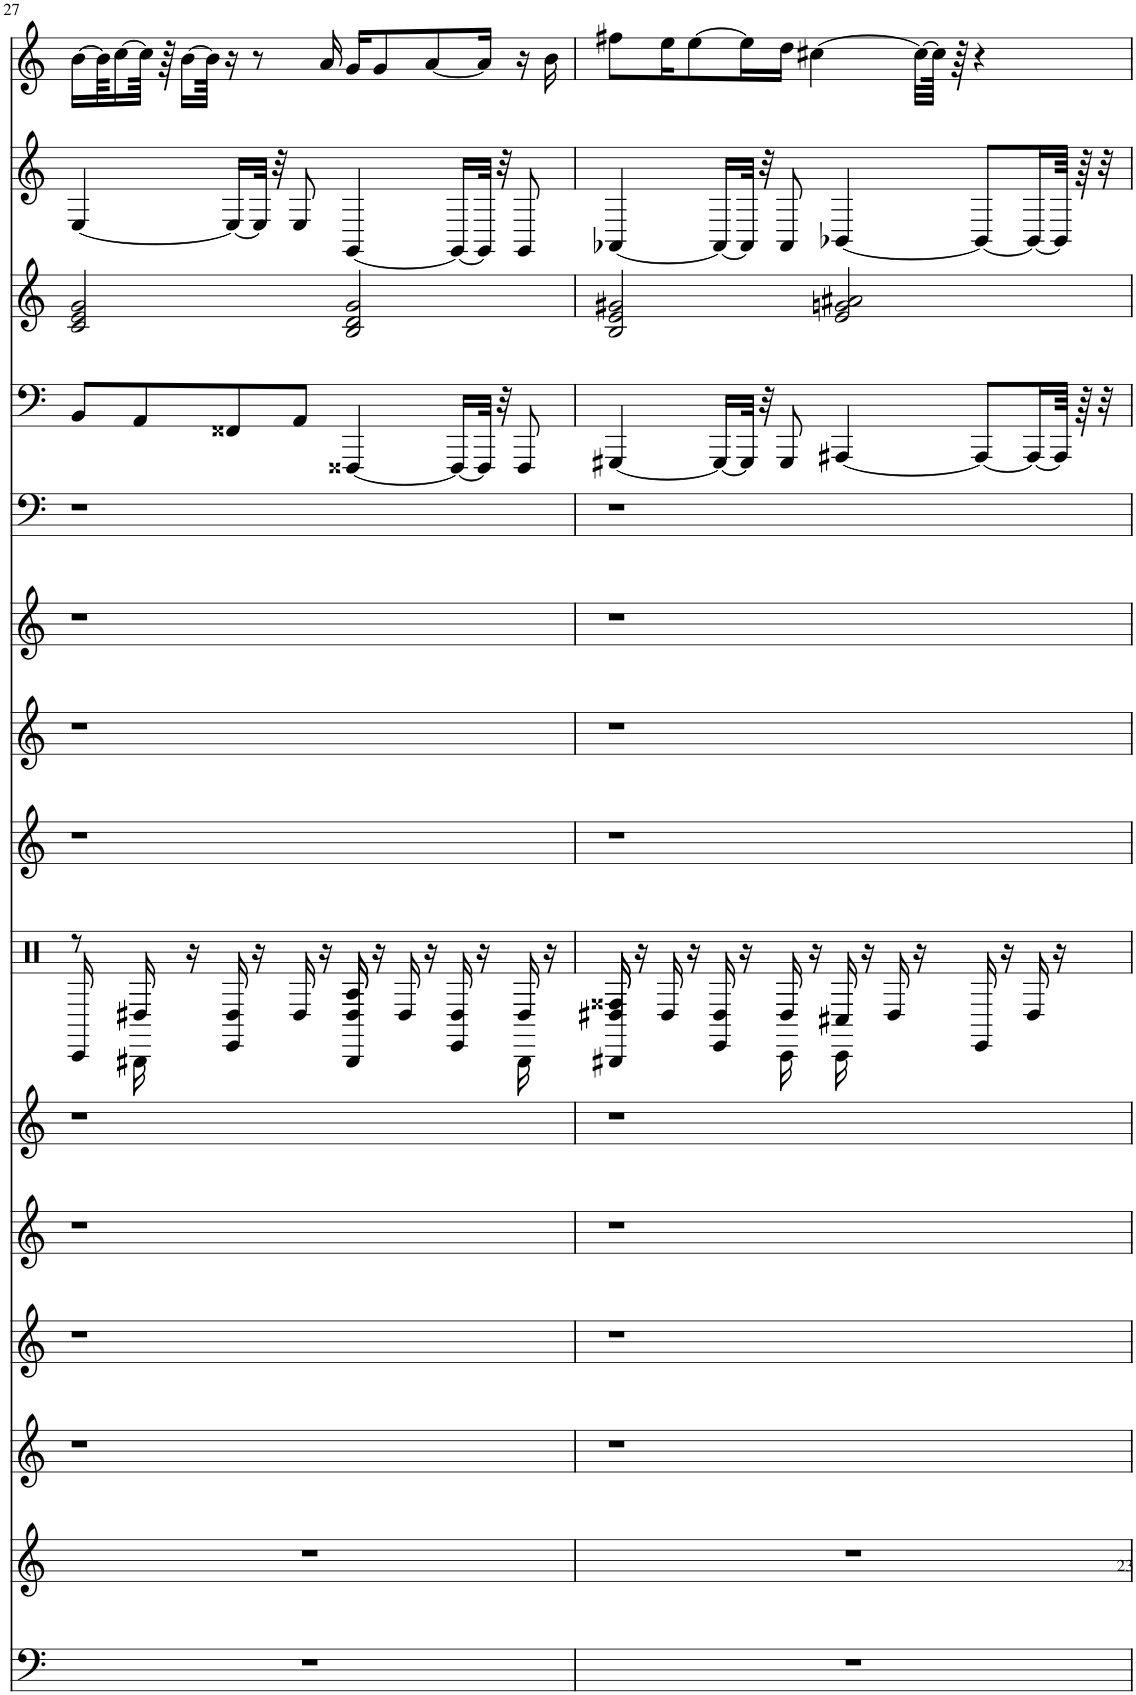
**kern	**kern	**kern	**kern	**kern	**kern	**kern	**kern	**kern	**kern	**kern	**kern	**kern	**kern	**kern
*part15	*part14	*part13	*part12	*part11	*part10	*part9	*part8	*part7	*part6	*part5	*part4	*part3	*part2	*part1
*staff15	*staff14	*staff13	*staff12	*staff11	*staff10	*staff9	*staff8	*staff7	*staff6	*staff5	*staff4	*staff3	*staff2	*staff1
*I"Solo LH	*I"Solo RH	*I"Saw Wave	*I"Solo Vox	*I"Piano	*I"Piano	*I"Drums	*I"Saw Wave	*I"Flute	*I"Clean Guitar	*I"Piano	*I"Fretless Bass	*I"Organ 1	*I"Distortion Guit	*I"Vocal
*	*	*	*	*I'Pno	*I'Pno	*	*	*I'Fl	*	*I'Pno	*	*	*	*I'V
!!LO:PB:g=z
*clefF4	*clefG2	*clefG2	*clefG2	*clefG2	*clefG2	*clefX	*clefG2	*clefG2	*clefG2	*clefF4	*clefF4	*clefG2	*clefG2	*clefG2
*k[]	*k[]	*k[]	*k[]	*k[]	*k[]	*k[]	*k[]	*k[]	*k[]	*k[]	*k[]	*k[]	*k[]	*k[]
*M4/4	*M4/4	*M4/4	*M4/4	*M4/4	*M4/4	*M4/4	*M4/4	*M4/4	*M4/4	*M4/4	*M4/4	*M4/4	*M4/4	*M4/4
=27	=27	=27	=27	=27	=27	=27	=27	=27	=27	=27	=27	=27	=27	=27
*	*	*	*	*	*	*^	*	*	*	*	*	*	*	*
1r	1r	1r	1r	1r	1r	8r	16CC/LL	1r	1r	1r	1r	8BB/L	2c/ 2e/ 2g/	[4E/	[16b\LL
.	.	.	.	.	.	.	16ryy	.	.	.	.	.	.	.	64b\KK]
.	.	.	.	.	.	.	.	.	.	.	.	.	.	.	[16cc\
.	.	.	.	.	.	16D#X/	16BBB#X/J	.	.	.	.	8AA/	.	.	.
.	.	.	.	.	.	.	.	.	.	.	.	.	.	.	64cc\JJkk]
.	.	.	.	.	.	.	.	.	.	.	.	.	.	.	64r
.	.	.	.	.	.	.	.	.	.	.	.	.	.	.	[16b\LL
.	.	.	.	.	.	16r	16ryy	.	.	.	.	.	.	.	.
.	.	.	.	.	.	.	.	.	.	.	.	.	.	.	64b\JJkk]
*	*	*	*	*	*	*v	*v	*	*	*	*	*	*	*	*
.	.	.	.	.	.	16EE/ 16D/	.	.	.	.	8FF##X/	.	16E/LL_	16r
.	.	.	.	.	.	16r	.	.	.	.	.	.	32E/JJk]	8r
.	.	.	.	.	.	.	.	.	.	.	.	.	32r	.
.	.	.	.	.	.	16D/	.	.	.	.	8AA/J	.	8E/	.
.	.	.	.	.	.	16r	.	.	.	.	.	.	.	16a/
*	*	*	*	*	*	*^	*	*	*	*	*	*	*	*
.	.	.	.	.	.	16D/ 16A/	16BBB/JL	.	.	.	.	[4FFF##X/	2B/ 2d/ 2g/	[4GG/	16g/KL
.	.	.	.	.	.	16r	16ryy	.	.	.	.	.	.	.	8g/
*	*	*	*	*	*	*v	*v	*	*	*	*	*	*	*	*
.	.	.	.	.	.	16D/	.	.	.	.	.	.	.	.
.	.	.	.	.	.	16r	.	.	.	.	.	.	.	[8a/
.	.	.	.	.	.	16EE/ 16D/	.	.	.	.	16FFF##/LL_	.	16GG/LL_	.
.	.	.	.	.	.	16r	.	.	.	.	32FFF##/JJk]	.	32GG/JJk]	16a/Jk]
.	.	.	.	.	.	.	.	.	.	.	32r	.	32r	.
*	*	*	*	*	*	*^	*	*	*	*	*	*	*	*
.	.	.	.	.	.	16D/	16BBB/JJ	.	.	.	.	8FFF##/	.	8GG/	16r
.	.	.	.	.	.	16r	16ryy	.	.	.	.	.	.	.	16b\
=28	=28	=28	=28	=28	=28	=28	=28	=28	=28	=28	=28	=28	=28	=28	=28
1r	1r	1r	1r	1r	1r	16D#X/ 16F##X/	16BBB#X/	1r	1r	1r	1r	[4GGG#X/	2B/ 2e/ 2g#X/	[4AA-X/	8ff#X\L
.	.	.	.	.	.	16r	16ryy	.	.	.	.	.	.	.	.
*	*	*	*	*	*	*v	*v	*	*	*	*	*	*	*	*
.	.	.	.	.	.	16D/	.	.	.	.	.	.	.	16ee\K
.	.	.	.	.	.	16r	.	.	.	.	.	.	.	[8ee\
.	.	.	.	.	.	16EE/ 16D/	.	.	.	.	16GGG#/LL_	.	16AA-/LL_	.
.	.	.	.	.	.	16r	.	.	.	.	32GGG#/JJk]	.	32AA-/JJk]	16ee\L]
.	.	.	.	.	.	.	.	.	.	.	32r	.	32r	.
*	*	*	*	*	*	*^	*	*	*	*	*	*	*	*
.	.	.	.	.	.	16D/	16CC\KL	.	.	.	.	8GGG#/	.	8AA-/	16dd\JJ
.	.	.	.	.	.	16r	16ryy	.	.	.	.	.	.	.	[4cc#X\
.	.	.	.	.	.	16C#X/	16CC\JJ	.	.	.	.	[4AAA#X/	2e/ 2gn/ 2a#X/	[4BB-X/	.
.	.	.	.	.	.	16r	4..ryy	.	.	.	.	.	.	.	.
.	.	.	.	.	.	16D/	.	.	.	.	.	.	.	.	.
.	.	.	.	.	.	16r	.	.	.	.	.	.	.	.	32cc#\LLL_
.	.	.	.	.	.	.	.	.	.	.	.	.	.	.	64cc#\JJJk]
.	.	.	.	.	.	.	.	.	.	.	.	.	.	.	64r
.	.	.	.	.	.	16EE/	.	.	.	.	.	8AAA#/L_	.	8BB-/L_	4r
.	.	.	.	.	.	16r	.	.	.	.	.	.	.	.	.
.	.	.	.	.	.	16D/	.	.	.	.	.	16AAA#/L_	.	16BB-/L_	.
.	.	.	.	.	.	16r	.	.	.	.	.	64AAA#/JJkk]	.	64BB-/JJkk]	.
.	.	.	.	.	.	.	.	.	.	.	.	64r	.	64r	.
.	.	.	.	.	.	.	.	.	.	.	.	32r	.	32r	.
*	*	*	*	*	*	*v	*v	*	*	*	*	*	*	*	*
=	=	=	=	=	=	=	=	=	=	=	=	=	=	=
*-	*-	*-	*-	*-	*-	*-	*-	*-	*-	*-	*-	*-	*-	*-
